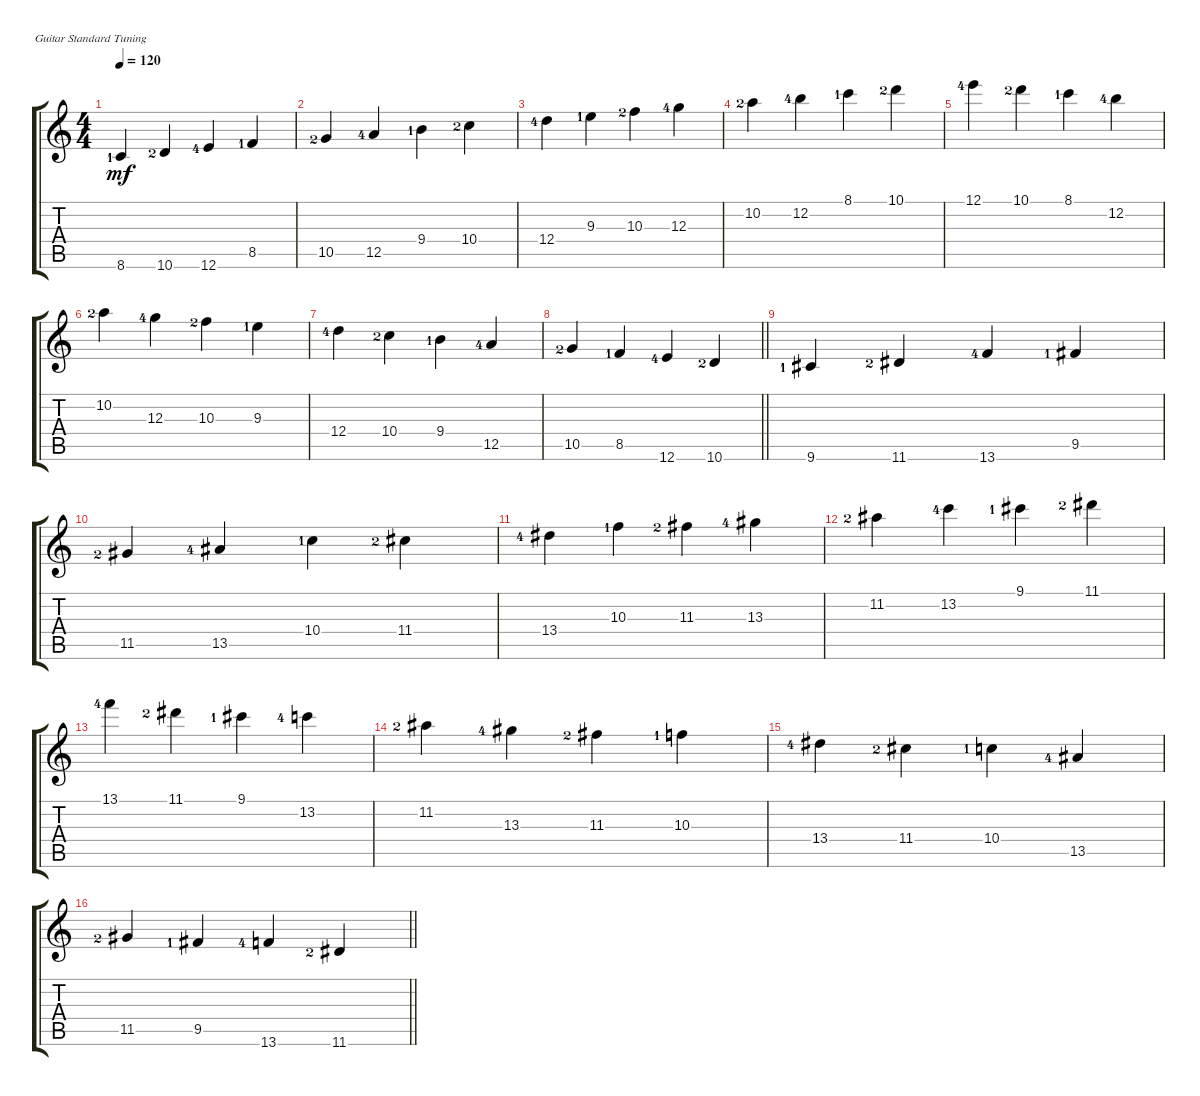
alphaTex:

\defaultSystemsLayout 4
\bracketExtendMode groupsimilarinstruments
\singleTrackTrackNamePolicy hidden
\firstSystemTrackNameOrientation horizontal
\otherSystemsTrackNameOrientation horizontal
\track ("Electric Guitar" "E-Gt") {instrument electricguitarclean}
\staff {score tabs}
\tuning (E4 B3 G3 D3 A2 E2)
\ts (4 4)
\tempo 120
\clef g2
\scale
0.25
\ks c
8.6{lf 2}.4{dy mf} 10.6{lf 3}.4 12.6{lf 5}.4 8.5{lf 2}.4 |
\scale
0.25 10.5{lf 3}.4 12.5{lf 5}.4 9.4{lf 2}.4 10.4{lf 3}.4 |
\scale
0.25 12.4{lf 5}.4 9.3{lf 2}.4 10.3{lf 3}.4 12.3{lf 5}.4 |
\scale
0.25 10.2{lf 3}.4 12.2{lf 5}.4 8.1{lf 2}.4 10.1{lf 3}.4 |
\scale
0.25 12.1{lf 5}.4 10.1{lf 3}.4 8.1{lf 2}.4 12.2{lf 5}.4 |
\scale
0.25 10.2{lf 3}.4 12.3{lf 5}.4 10.3{lf 3}.4 9.3{lf 2}.4 |
\scale
0.25 12.4{lf 5}.4 10.4{lf 3}.4 9.4{lf 2}.4 12.5{lf 5}.4 |
\scale
0.25
\barLineRight lightlight
10.5{lf 3}.4 8.5{lf 2}.4 12.6{lf 5}.4 10.6{lf 3}.4 |
\scale
0.244755 9.6{lf 2}.4 11.6{lf 3}.4 13.6{lf 5}.4 9.5{lf 2}.4 |
\scale
0.251748 11.5{lf 3}.4 13.5{lf 5}.4 10.4{lf 2}.4 11.4{lf 3}.4 |
\scale
0.251748 13.4{lf 5}.4 10.3{lf 2}.4 11.3{lf 3}.4 13.3{lf 5}.4 |
\scale
0.251748 11.2{lf 3}.4 13.2{lf 5}.4 9.1{lf 2}.4 11.1{lf 3}.4 |
\scale
0.240773 13.1{lf 5}.4 11.1{lf 3}.4 9.1{lf 2}.4 13.2{lf 5}.4 |
\scale
0.246046 11.2{lf 3}.4 13.3{lf 5}.4 11.3{lf 3}.4 10.3{lf 2}.4 |
\scale
0.260105 13.4{lf 5}.4 11.4{lf 3}.4 10.4{lf 2}.4 13.5{lf 5}.4 |
\scale
0.253076
\barLineRight lightlight
11.5{lf 3}.4 9.5{lf 2}.4 13.6{lf 5}.4 11.6{lf 3}.4
